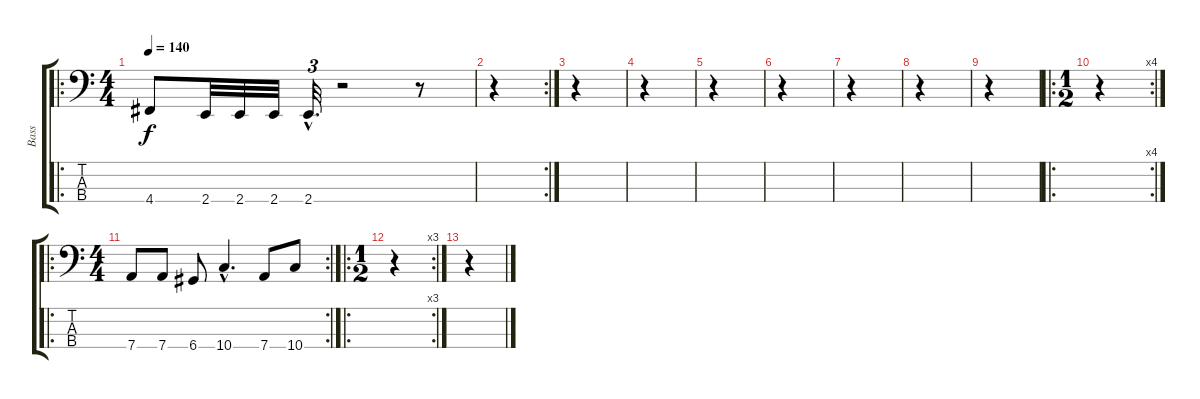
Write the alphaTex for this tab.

\track ("Bass" "Bass") {instrument electricbassfinger}
\staff {score tabs}
\tuning (F2 C2 G1 D1) {hide}
\ro
\ts (4 4)
\tempo 140
\clef f4
\ks c
4.4.8{dy f instrument electricbassfinger} 2.4.32 2.4.32 2.4.32 2.4{hac}.32{d tu (3 2)} r.2 r.8 |
\rc 2
r.4 |
r.4 |
r.4 |
r.4 |
r.4 |
r.4 |
r.4 |
r.4 |
\ro
\rc 4
\ts (1 2)
r.4 |
\ro
\rc 2
\ts (4 4)
7.4.8 7.4.8 6.4.8 10.4{hac}.4{d} 7.4.8 10.4.8 |
\ro
\rc 3
\ts (1 2)
r.4 |
r.4
